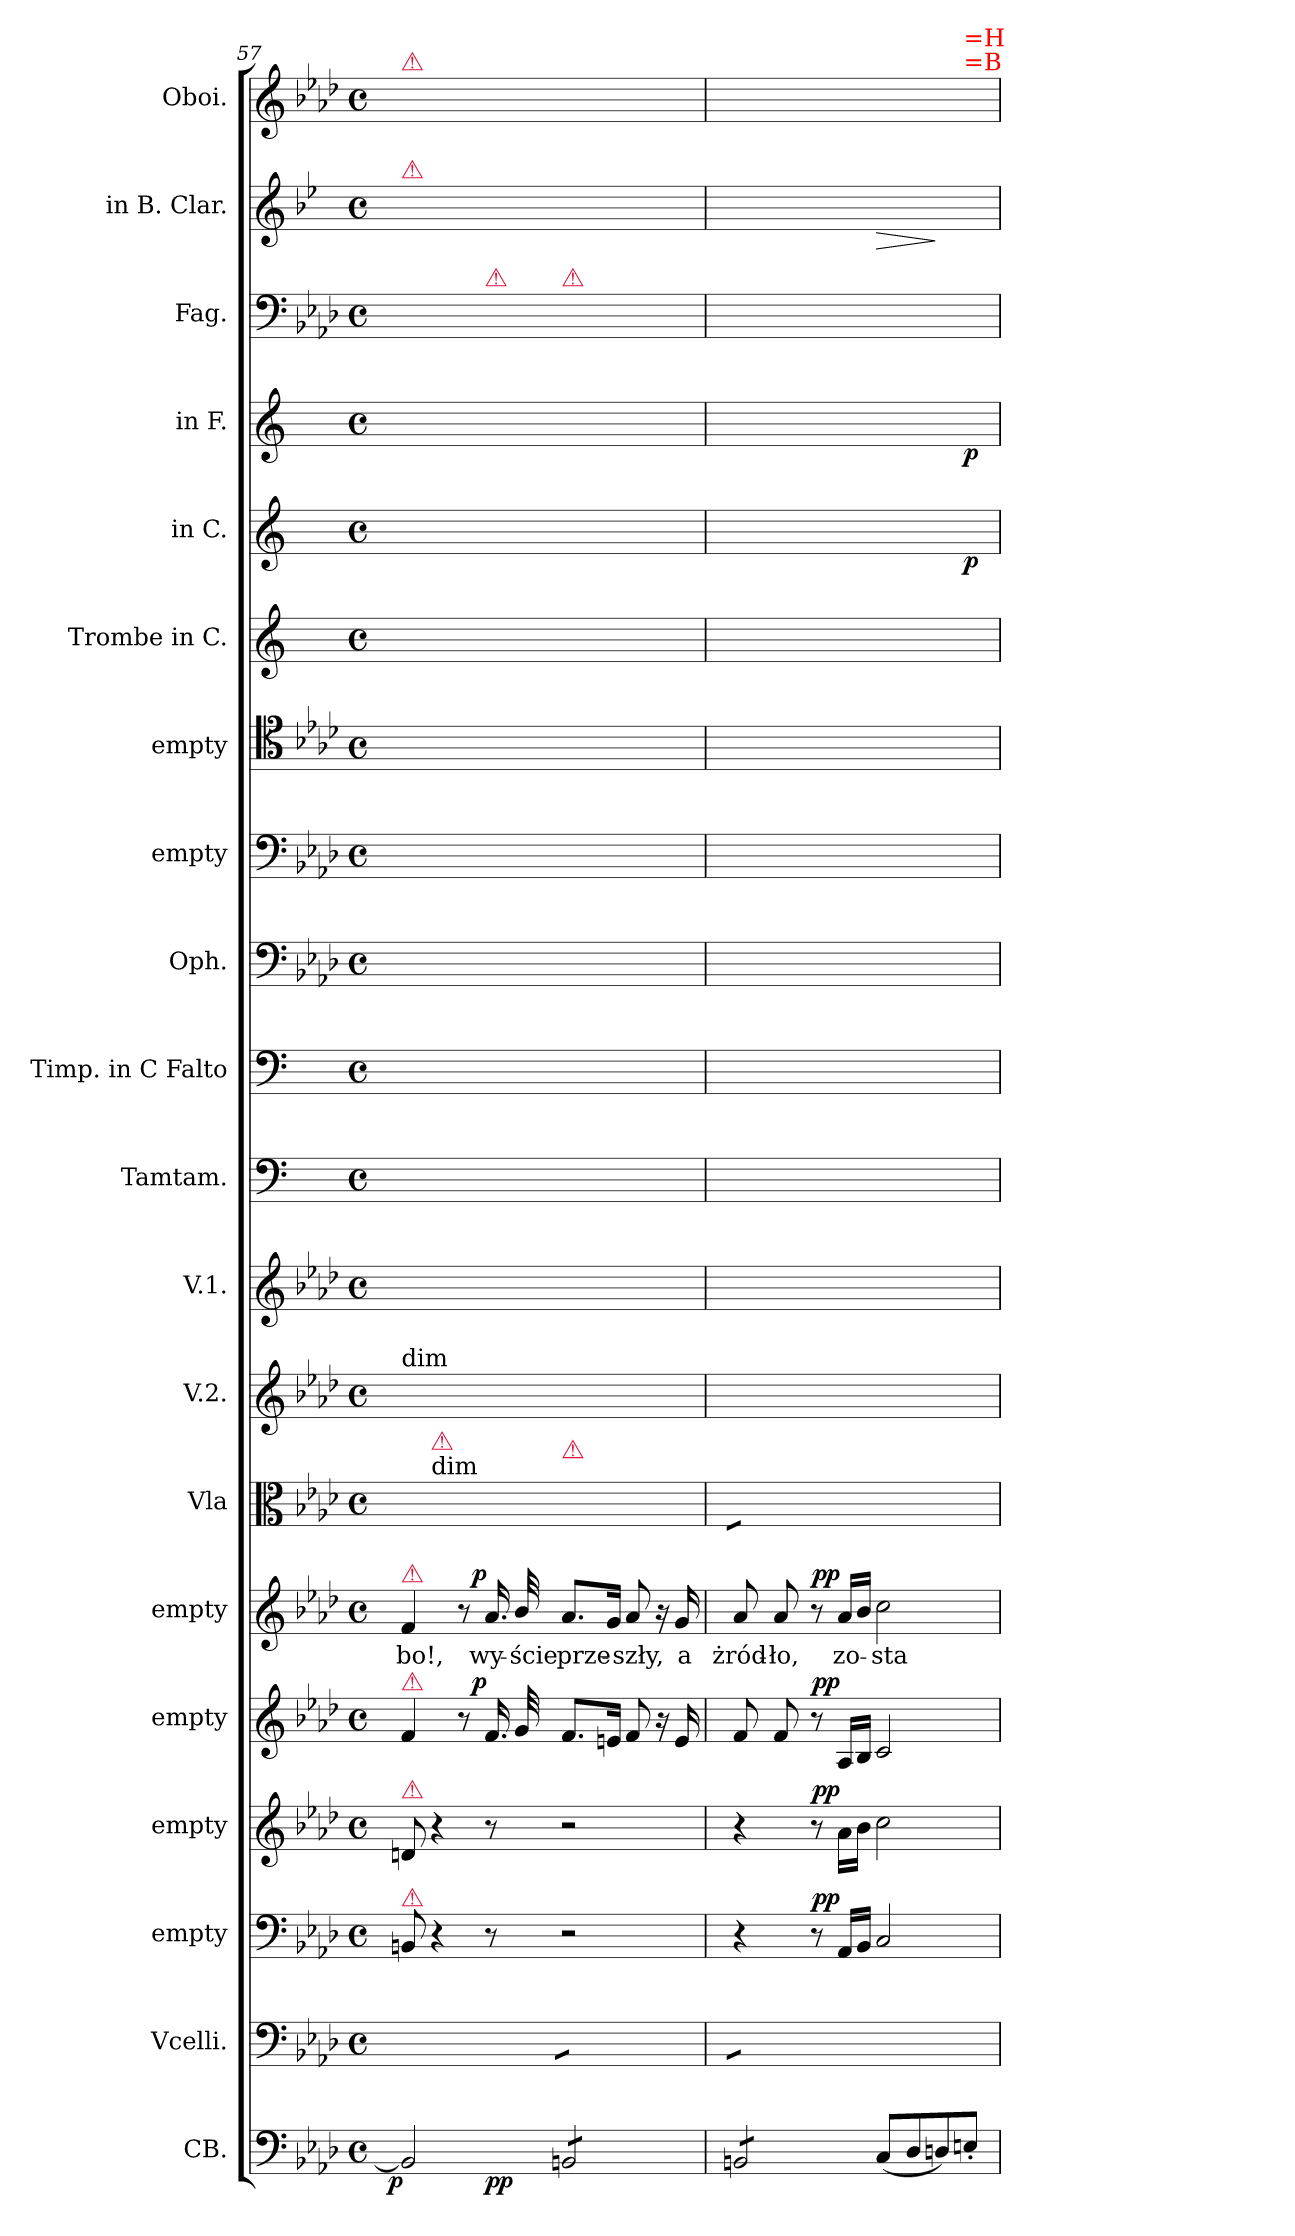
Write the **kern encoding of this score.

**kern	**dynam	**kern	**kern	**dynam	**kern	**dynam	**kern	**dynam	**kern	**text	**dynam	**kern	**kern	**kern	**kern	**kern	**kern	**kern	**kern	**kern	**kern	**dynam	**kern	**dynam	**kern	**kern	**dynam	**kern
*part20	*part20	*part19	*part18	*part18	*part17	*part17	*part16	*part16	*part15	*part15	*part15	*part14	*part13	*part12	*part11	*part10	*part9	*part8	*part7	*part6	*part5	*part5	*part4	*part4	*part3	*part2	*part2	*part1
*staff20	*staff20	*staff19	*staff18	*staff18	*staff17	*staff17	*staff16	*staff16	*staff15	*staff15	*staff15	*staff14	*staff13	*staff12	*staff11	*staff10	*staff9	*staff8	*staff7	*staff6	*staff5	*staff5	*staff4	*staff4	*staff3	*staff2	*staff2	*staff1
*I"CB.	*	*I"Vcelli.	*I"empty	*	*I"empty	*	*I"empty	*	*I"empty	*	*	*I"Vla	*I"V.2.	*I"V.1.	*I"Tamtam.	*I"Timp. in C Falto	*I"Oph.	*I"empty	*I"empty	*I"Trombe in C.	*I"in C.	*	*I"in F.	*	*I"Fag.	*I"in B. Clar.	*	*I"Oboi.
*I'Cb	*	*	*	*	*	*	*	*	*	*	*	*I'Vla	*I'V	*I'V	*	*I'Timp	*	*	*	*	*	*	*	*	*	*	*	*I'Ob
*clefF4	*	*clefF4	*clefF4	*	*clefG2	*	*clefG2	*	*clefG2	*	*	*clefC3	*clefG2	*clefG2	*clefF4	*clefF4	*clefF4	*clefF4	*clefC4	*clefG2	*clefG2	*	*clefG2	*	*clefF4	*clefG2	*	*clefG2
*	*	*	*	*	*ITrd8c12	*	*	*	*	*	*	*	*	*	*	*	*	*	*	*	*	*	*ITrd4c7	*	*	*ITrd1c2	*	*
*k[b-e-a-d-]	*	*k[b-e-a-d-]	*k[b-e-a-d-]	*	*k[b-e-a-d-]	*	*k[b-e-a-d-]	*	*k[b-e-a-d-]	*	*	*k[b-e-a-d-]	*k[b-e-a-d-]	*k[b-e-a-d-]	*k[]	*k[]	*k[b-e-a-d-]	*k[b-e-a-d-]	*k[b-e-a-d-]	*k[]	*k[]	*	*k[b-]	*	*k[b-e-a-d-]	*k[b-e-a-d-]	*	*k[b-e-a-d-]
*f:	*	*f:	*f:	*	*f:	*	*f:	*	*f:	*	*	*f:	*f:	*f:	*	*	*f:	*f:	*f:	*	*	*	*	*	*f:	*f:	*	*f:
*M4/4	*	*M4/4	*M4/4	*	*M4/4	*	*M4/4	*	*M4/4	*	*	*M4/4	*M4/4	*M4/4	*M4/4	*M4/4	*M4/4	*M4/4	*M4/4	*M4/4	*M4/4	*	*M4/4	*	*M4/4	*M4/4	*	*M4/4
*met(c)	*	*met(c)	*met(c)	*	*met(c)	*	*met(c)	*	*met(c)	*	*	*met(c)	*met(c)	*met(c)	*met(c)	*met(c)	*met(c)	*met(c)	*met(c)	*met(c)	*met(c)	*	*met(c)	*	*met(c)	*met(c)	*	*met(c)
=57	=57	=57	=57	=57	=57	=57	=57	=57	=57	=57	=57	=57	=57	=57	=57	=57	=57	=57	=57	=57	=57	=57	=57	=57	=57	=57	=57	=57
!	!	!	!	!	!	!	!	!	!	!	!	!	!	!	!	!	!	!	!	!	!	!	!	!	!	!	!	!LO:TX:a:color=crimson:t=⚠
!	!	!	!	!	!	!	!	!	!	!	!	!	!	!	!	!	!	!	!	!	!	!	!	!	!	!LO:TX:a:color=crimson:t=⚠	!	!
!	!	!	!	!	!	!	!	!	!	!	!	!	!LO:TX:t=dim	!	!	!	!	!	!	!	!	!	!	!	!	!	!	!
!	!	!	!	!	!	!	!	!	!LO:TX:a:color=crimson:t=⚠	!	!	!	!	!	!	!	!	!	!	!	!	!	!	!	!	!	!	!
!	!	!	!	!	!	!	!LO:TX:a:color=crimson:t=⚠	!	!	!	!	!	!	!	!	!	!	!	!	!	!	!	!	!	!	!	!	!
!	!	!	!	!	!LO:TX:a:color=crimson:t=⚠	!	!	!	!	!	!	!	!	!	!	!	!	!	!	!	!	!	!	!	!	!	!	!
!	!	!	!LO:TX:a:color=crimson:t=⚠	!	!	!	!	!	!	!	!	!	!	!	!	!	!	!	!	!	!	!	!	!	!	!	!	!
!	!LO:DY:rj	!	!	!	!	!	!	!	!	!	!	!	!	!	!	!	!	!	!	!	!	!	!	!	!	!	!	!
*^	*	*	*	*	*	*	*	*	*	*	*	*	*	*	*	*	*	*	*	*	*	*	*	*	*	*	*	*
2BBn/]	4.ryy	p	2BBn/yy]	8BBn/	.	8Dn/	.	4f/	.	4f/	-bo!,	.	8ryy	8ryy	4ryy	1ryy	1ryy	1ryy	1ryy	1ryy	1ryy	4dd-Xiyy\ 4ffiyy\	.	4Fiyy/ 4A-Xiyy/	.	4.BBnyy/ 4.Dnyy/	4ryy	.	4ryy
!	!	!	!	!	!	!	!	!	!	!	!	!	!LO:TX:t=dim	!	!	!	!	!	!	!	!	!	!	!	!	!	!	!	!
!	!	!	!	!	!	!	!	!	!	!	!	!	!LO:TX:a:color=crimson:t=⚠	!	!	!	!	!	!	!	!	!	!	!	!	!	!	!	!
.	.	.	.	4r	.	4r	.	.	.	.	.	.	8dn\Lyy	8f/Lyy	.	.	.	.	.	.	.	.	.	.	.	.	.	.	.
.	.	.	.	.	.	.	.	8r	.	8r	.	.	8F/yy	8A-/Jyy	8ryy	.	.	.	.	.	.	4ryy	.	4ryy	.	.	8ryy	.	8ryy
!	!	!	!	!	!	!	!	!	!	!	!	!	!	!	!	!	!	!	!	!	!	!	!	!	!	!LO:TX:a:color=crimson:t=⚠	!	!	!
!	!	!	!	!	!	!	!	!	!LO:DY:a:rj	!	!	!LO:DY:a:rj	!	!	!	!	!	!	!	!	!	!	!	!	!	!	!	!	!
.	2ryy	pp	.	8r	.	8r	.	16.f/	p	16.a-/	wy-	p	8d\Jyy	16.f/LLyy	16.a-/LLyy	.	.	.	.	.	.	.	.	.	.	8BByy\ 8Dyy\	16.Fyy/ 16.A-yy/LL	.	16.fyy/ 16.a-yy/LL
.	.	.	.	.	.	.	.	32g/	.	32b-/	-ście	.	.	32gn/JJkyy	32b-/JJkyy	.	.	.	.	.	.	.	.	.	.	.	32Gyy/ 32B-yy/JJk	.	32gyy/ 32b-yy/JJk
!	!	!	!	!	!	!	!	!	!	!	!	!	!	!	!	!	!	!	!	!	!	!	!	!	!	!LO:TX:a:color=crimson:t=⚠	!	!	!
!	!	!	!	!	!	!	!	!	!	!	!	!	!LO:TX:a:color=crimson:t=⚠	!	!	!	!	!	!	!	!	!	!	!	!	!	!	!	!
*tremolo	*	*	*	*	*	*	*	*	*	*	*	*	*	*	*	*	*	*	*	*	*	*	*	*	*	*	*	*	*
*	*	*	*tremolo	*	*	*	*	*	*	*	*	*	*	*	*	*	*	*	*	*	*	*	*	*	*	*	*	*	*
8BB/L	.	.	8BB/yyL	2r	.	2r	.	8.f/L	.	8.a-/L	prze-	.	8F/Lyy	8.f^/Lyy	8.a-^/Lyy	.	.	.	.	.	.	2ryy	.	2ryy	.	4C-Xyy\ 4E-yy\	8Fyy'/ 8A-yy'/L	.	8a-yy'/ 8ccyy'/L
8BB/	.	.	8BB/yy	.	.	.	.	.	.	.	.	.	8d\yy	.	.	.	.	.	.	.	.	.	.	.	.	.	8E-yy'/ 8Gyy'/	.	8gyy'/ 8b-yy'/
.	.	.	.	.	.	.	.	16en/Jk	.	16g/Jk	.	.	.	16en/Kyy	16gn/Kyy	.	.	.	.	.	.	.	.	.	.	.	.	.	.
8BB/	.	.	8BB/yy	.	.	.	.	8f/	.	8a-/	-szły,	.	8F/yy	8.f^/yy	8.a-^/yy	.	.	.	.	.	.	.	.	.	.	4ryy	8D-yy'/ 8Fyy'/	.	8fyy'/ 8a-yy'/
8BB/J	8ryy	.	8BB/yyJ	.	.	.	.	16r	.	16r	.	.	8d\Jyy	.	.	.	.	.	.	.	.	.	.	.	.	.	8E-yy'/ 8Gyy'/J	.	8d-yy'/ 8gyy'/J
.	.	.	.	.	.	.	.	16e/	.	16g/	a	.	.	16e/Jkyy	16g/Jkyy	.	.	.	.	.	.	.	.	.	.	.	.	.	.
=58	=58	=58	=58	=58	=58	=58	=58	=58	=58	=58	=58	=58	=58	=58	=58	=58	=58	=58	=58	=58	=58	=58	=58	=58	=58	=58	=58	=58	=58
*	*	*	*	*	*	*	*	*	*	*	*	*	*	*	*	*	*	*	*	*	*	*^	*	*^	*	*	*^	*	*
!	!	!	!	!	!	!	!	!	!	!	!	!	!LO:TX:b:t=....	!	!	!	!	!	!	!	!	!	!	!	!	!	!	!	!	!	!	!
*v	*v	*	*	*	*	*	*	*	*	*	*	*	*	*	*	*	*	*	*	*	*	*	*	*	*	*	*	*	*	*	*	*^
*	*	*	*	*	*	*	*	*	*	*	*	*tremolo	*	*	*	*	*	*	*	*	*	*	*	*	*	*	*	*	*	*	*	*
8BBn/L	.	8BBn/yyL	4r	.	4r	.	8f/	.	8a-/	żród-	.	8F'/yyL	8f'/Lyy	8a-'/Lyy	1ryy	1ryy	1ryy	1ryy	1ryy	1ryy	1ryy	2..ryy	.	1ryy	2..ryy	.	1ryy	8.A-/Lyy	8.A-\yy	.	8d-yy/ 8fyy/	2..ryy
8BBn/	.	8BBn/yy	.	.	.	.	8f/	.	8a-/	-ło,	.	8F'/yy	8f^/Jyy	8a-^/Jyy	.	.	.	.	.	.	.	.	.	.	.	.	.	.	.	.	8ryy	.
.	.	.	.	.	.	.	.	.	.	.	.	.	.	.	.	.	.	.	.	.	.	.	.	.	.	.	.	16A-/Kyy	16ryy	.	.	.
8BBn/	.	8BBn/yy	8r	.	8r	.	8r	.	8r	.	.	8F'/yy	4ryy	4ryy	.	.	.	.	.	.	.	.	.	.	.	.	.	8.a-/yy	8.ryy	.	4ryy	.
!	!	!	!	!LO:DY:a:rj	!	!LO:DY:a:rj	!	!LO:DY:a:rj	!	!	!LO:DY:a:rj	!	!	!	!	!	!	!	!	!	!	!	!	!	!	!	!	!	!	!	!	!
8BBn/J	.	8BBn/yyJ	16AA-/LL	pp	16A-\LL	pp	16A-/LL	pp	16a-/LL	zo-	pp	8F'/yyJ	.	.	.	.	.	.	.	.	.	.	.	.	.	.	.	.	.	.	.	.
*	*	*	*	*	*	*	*	*	*	*	*	*Xtremolo	*	*	*	*	*	*	*	*	*	*	*	*	*	*	*	*	*	*	*	*
*	*	*Xtremolo	*	*	*	*	*	*	*	*	*	*	*	*	*	*	*	*	*	*	*	*	*	*	*	*	*	*	*	*	*	*
*Xtremolo	*	*	*	*	*	*	*	*	*	*	*	*	*	*	*	*	*	*	*	*	*	*	*	*	*	*	*	*	*	*	*	*
.	.	.	16BB-/JJ	.	16B-\JJ	.	16B-/JJ	.	16b-/JJ	.	.	.	.	.	.	.	.	.	.	.	.	.	.	.	.	.	.	16a-/Jkyy	16ryy	.	.	.
!	!	!	!	!	!	!	!	!	!	!	!	!	!	!	!	!	!	!	!	!	!	!	!	!	!	!	!	!	!	!LO:HP:b	!	!
(8C/L	.	8C/Lyy	2C/	.	2c\	.	2c/	.	2cc\	-sta-	.	8E-/Lyy	2ryy	2ryy	.	.	.	.	.	.	.	.	.	.	.	.	.	4fyy/ 4dd-yy/	4rgyy	>	2ryy	.
8D-/	.	8D-/yy	.	.	.	.	.	.	.	.	.	8F-X/yy	.	.	.	.	.	.	.	.	.	.	.	.	.	.	.	.	.	.	.	.
8Dn/)	.	8Dn/yy	.	.	.	.	.	.	.	.	.	8Fn/yy	.	.	.	.	.	.	.	.	.	.	.	.	.	.	.	8fyy/ 8a-yy/	8ryy	]	.	.
!	!	!	!	!	!	!	!	!	!	!	!	!	!	!	!	!	!	!	!	!	!	!	!	!	!	!	!	!	!	!	!	!LO:TX:a:color=red:t==B
!	!	!	!	!	!	!	!	!	!	!	!	!	!	!	!	!	!	!	!	!	!	!	!	!	!	!	!	!	!	!	!	!LO:TX:a:color=red:t==H
8En'/J	.	8En'/J	.	.	.	.	.	.	.	.	.	8G/Jyy	.	.	.	.	.	.	.	.	.	8ryy	p	.	8ryy	p	.	8ryy	8ryy	.	.	8ryy
*	*	*	*	*	*	*	*	*	*	*	*	*	*	*	*	*	*	*	*	*	*v	*v	*	*	*	*	*	*v	*v	*	*v	*v
*	*	*	*	*	*	*	*	*	*	*	*	*	*	*	*	*	*	*	*	*	*	*	*v	*v	*	*	*	*	*
=	=	=	=	=	=	=	=	=	=	=	=	=	=	=	=	=	=	=	=	=	=	=	=	=	=	=	=	=
*-	*-	*-	*-	*-	*-	*-	*-	*-	*-	*-	*-	*-	*-	*-	*-	*-	*-	*-	*-	*-	*-	*-	*-	*-	*-	*-	*-	*-
